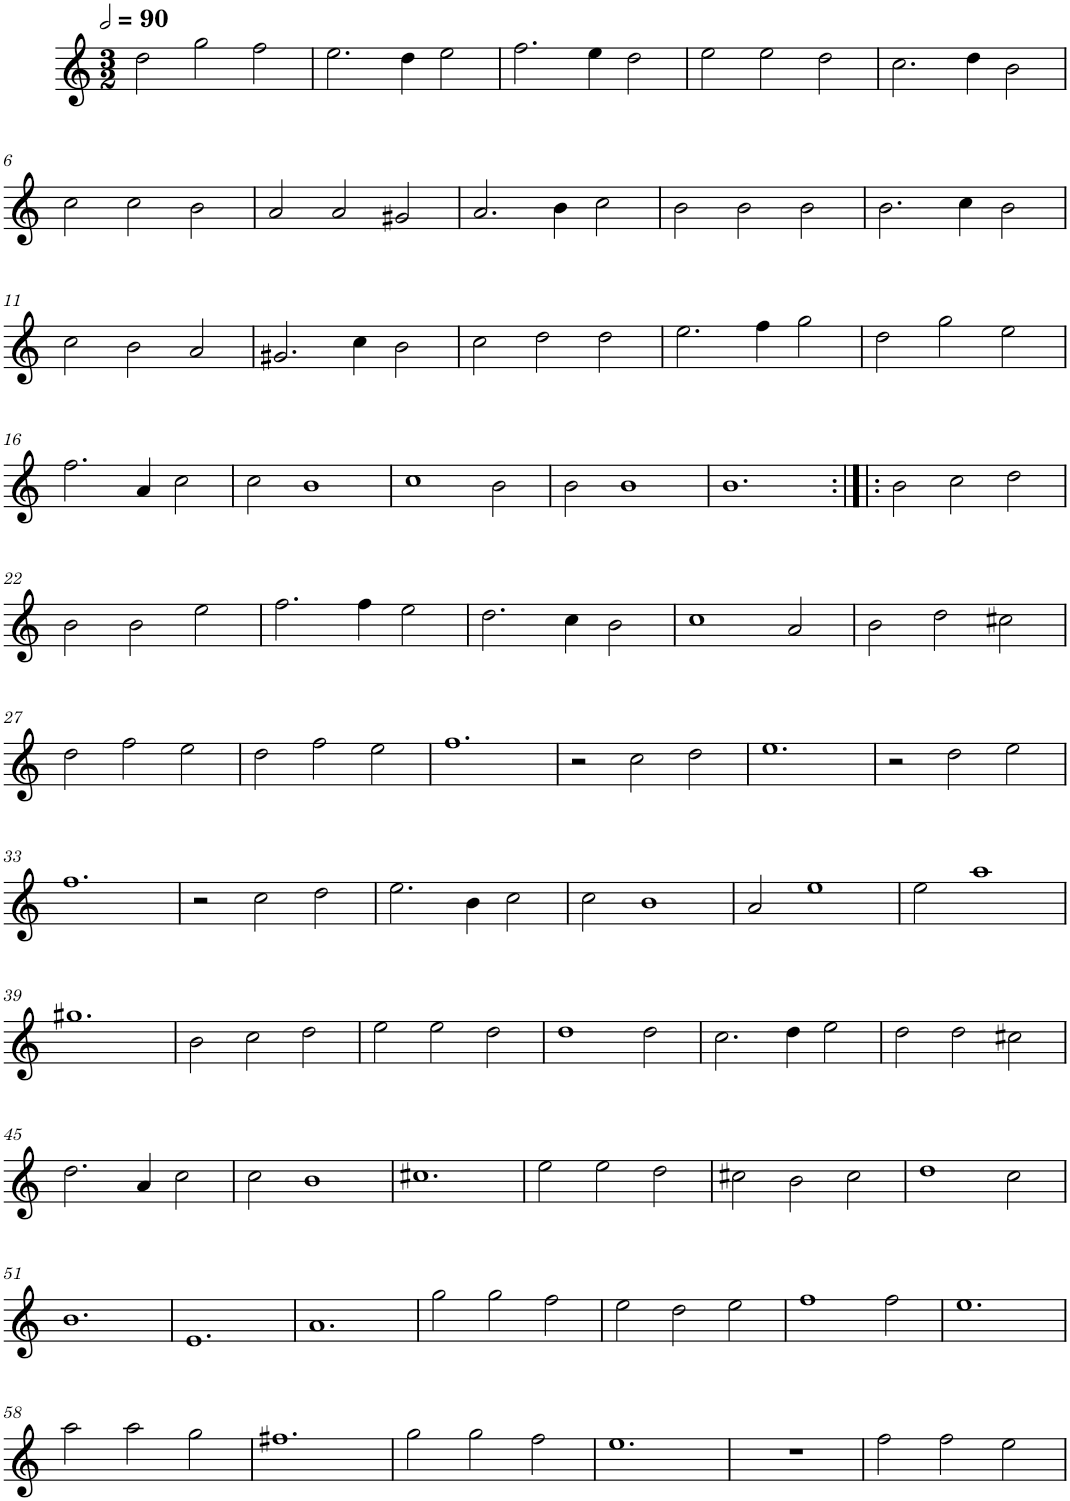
**kern
*part1
*staff1
*I"Cinq parties
*clefG2
*k[]
*M3/2
*MM180
=1
2dd\
2gg\
2ff\
=2
2.ee\
4dd\
2ee\
=3
2.ff\
4ee\
2dd\
=4
2ee\
2ee\
2dd\
=5
2.cc\
4dd\
2b\
!!LO:LB:g=z
=6
2cc\
2cc\
2b\
=7
2a/
2a/
2g#X/
=8
2.a/
4b\
2cc\
=9
2b\
2b\
2b\
=10
2.b\
4cc\
2b\
!!LO:LB:g=z
=11
2cc\
2b\
2a/
=12
2.g#X/
4cc\
2b\
=13
2cc\
2dd\
2dd\
=14
2.ee\
4ff\
2gg\
=15
2dd\
2gg\
2ee\
!!LO:LB:g=z
=16
2.ff\
4a/
2cc\
=17
2cc\
1b
=18
1cc
2b\
=19
2b\
1b
=20
1.b
=21:|!|:
2b\
2cc\
2dd\
!!LO:LB:g=z
=22
2b\
2b\
2ee\
=23
2.ff\
4ff\
2ee\
=24
2.dd\
4cc\
2b\
=25
1cc
2a/
=26
2b\
2dd\
2cc#X\
!!LO:LB:g=z
=27
2dd\
2ff\
2ee\
=28
2dd\
2ff\
2ee\
=29
1.ff
=30
2r
2cc\
2dd\
=31
1.ee
=32
2r
2dd\
2ee\
!!LO:LB:g=z
=33
1.ff
=34
2r
2cc\
2dd\
=35
2.ee\
4b\
2cc\
=36
2cc\
1b
=37
2a/
1ee
=38
2ee\
1aa
!!LO:LB:g=z
=39
1.gg#X
=40
2b\
2cc\
2dd\
=41
2ee\
2ee\
2dd\
=42
1dd
2dd\
=43
2.cc\
4dd\
2ee\
=44
2dd\
2dd\
2cc#X\
!!LO:LB:g=z
=45
2.dd\
4a/
2cc\
=46
2cc\
1b
=47
1.cc#X
=48
2ee\
2ee\
2dd\
=49
2cc#X\
2b\
2cc#\
=50
1dd
2cc\
!!LO:LB:g=z
=51
1.b
=52
1.e
=53
1.a
=54
2gg\
2gg\
2ff\
=55
2ee\
2dd\
2ee\
=56
1ff
2ff\
=57
1.ee
!!LO:LB:g=z
=58
2aa\
2aa\
2gg\
=59
1.ff#X
=60
2gg\
2gg\
2ff\
=61
1.ee
=62
1.r
=63
2ff\
2ff\
2ee\
=
*-
